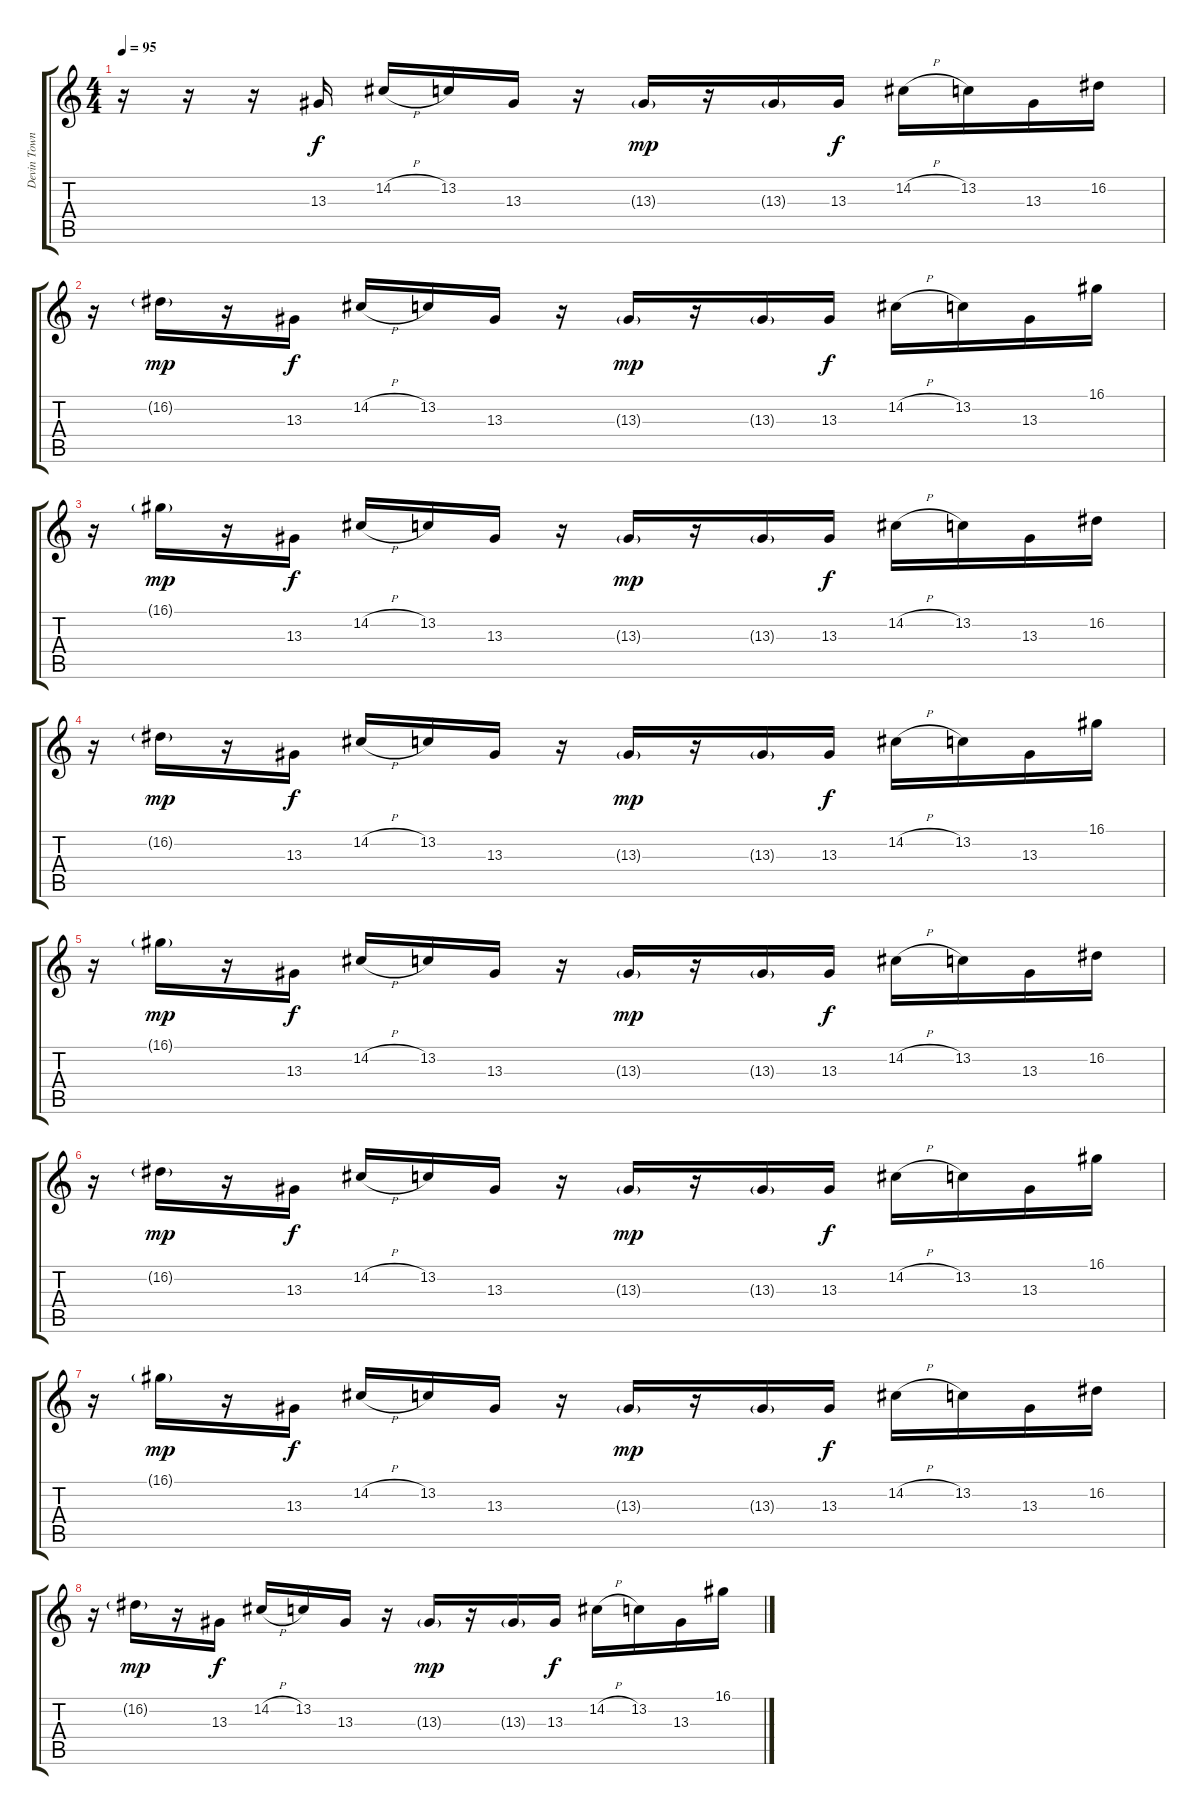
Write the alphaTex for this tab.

\track ("Devin Townsend (Synthetiser)" "Devin Town") {instrument stringensemble1}
\staff {score tabs}
\tuning (E4 B3 G3 D3 A2 E2) {hide}
\ts (4 4)
\tempo 95
\clef g2
\ks c
r.16{dy mp volume 8 instrument electricpiano1} r.16 r.16 13.3.16{dy f} 14.2{h}.16 13.2.16 13.3.16 r.16 13.3{g}.16{dy mp} r.16 13.3{g}.16 13.3.16{dy f} 14.2{h}.16 13.2.16 13.3.16 16.2.16 |
r.16 16.2{g}.16{dy mp} r.16 13.3.16{dy f} 14.2{h}.16 13.2.16 13.3.16 r.16 13.3{g}.16{dy mp} r.16 13.3{g}.16 13.3.16{dy f} 14.2{h}.16 13.2.16 13.3.16 16.1.16 |
r.16 16.1{g}.16{dy mp} r.16 13.3.16{dy f} 14.2{h}.16 13.2.16 13.3.16 r.16 13.3{g}.16{dy mp} r.16 13.3{g}.16 13.3.16{dy f} 14.2{h}.16 13.2.16 13.3.16 16.2.16 |
r.16 16.2{g}.16{dy mp} r.16 13.3.16{dy f} 14.2{h}.16 13.2.16 13.3.16 r.16 13.3{g}.16{dy mp} r.16 13.3{g}.16 13.3.16{dy f} 14.2{h}.16 13.2.16 13.3.16 16.1.16 |
r.16 16.1{g}.16{dy mp} r.16 13.3.16{dy f} 14.2{h}.16 13.2.16 13.3.16 r.16 13.3{g}.16{dy mp} r.16 13.3{g}.16 13.3.16{dy f} 14.2{h}.16 13.2.16 13.3.16 16.2.16 |
r.16 16.2{g}.16{dy mp} r.16 13.3.16{dy f} 14.2{h}.16 13.2.16 13.3.16 r.16 13.3{g}.16{dy mp} r.16 13.3{g}.16 13.3.16{dy f} 14.2{h}.16 13.2.16 13.3.16 16.1.16 |
r.16 16.1{g}.16{dy mp} r.16 13.3.16{dy f} 14.2{h}.16 13.2.16 13.3.16 r.16 13.3{g}.16{dy mp} r.16 13.3{g}.16 13.3.16{dy f} 14.2{h}.16 13.2.16 13.3.16 16.2.16 |
r.16 16.2{g}.16{dy mp} r.16 13.3.16{dy f} 14.2{h}.16 13.2.16 13.3.16 r.16 13.3{g}.16{dy mp} r.16 13.3{g}.16 13.3.16{dy f} 14.2{h}.16 13.2.16 13.3.16 16.1.16
